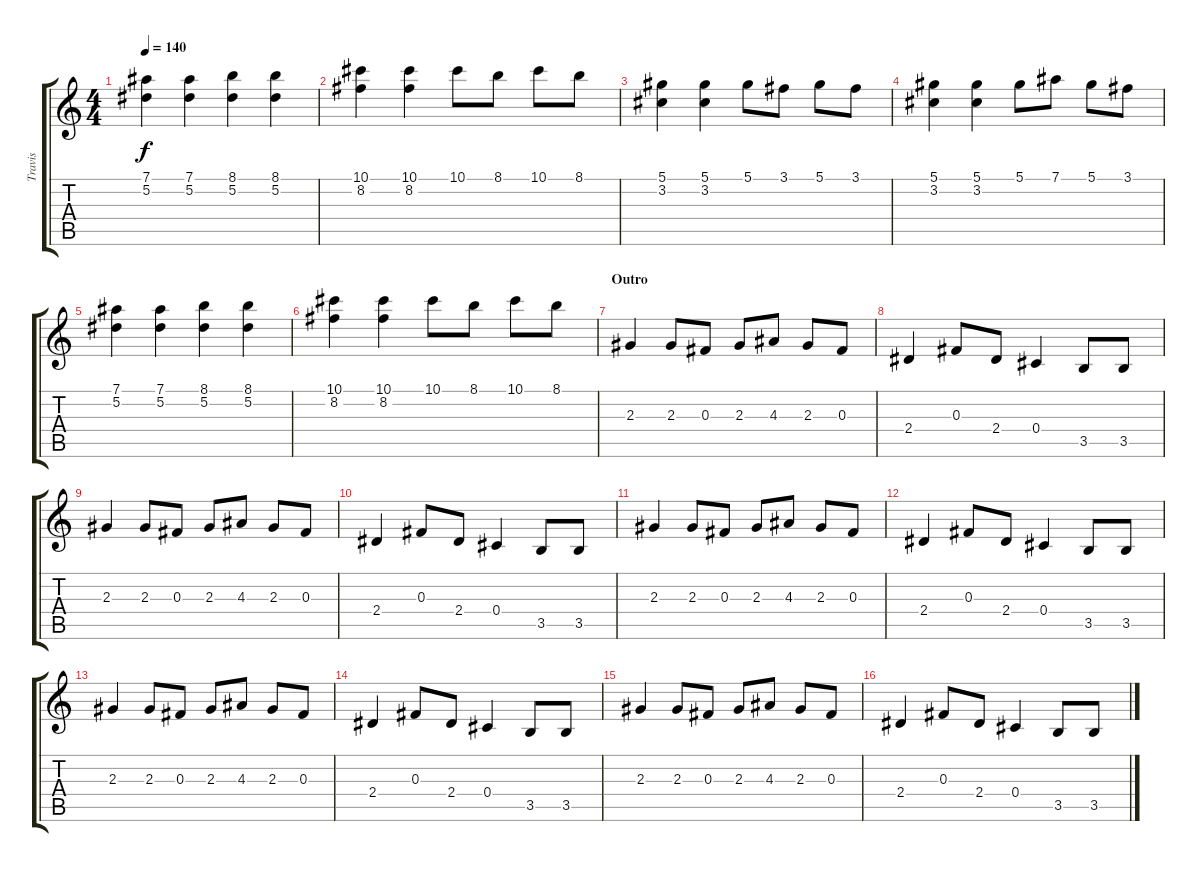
\track ("Travis" "Travis") {instrument overdrivenguitar}
\staff {score tabs}
\tuning (Eb4 Bb3 Gb3 Db3 Ab2 Eb2) {hide}
\ts (4 4)
\tempo 140
\clef g2
\ks c
(7.1 5.2).4{dy f} (7.1 5.2).4 (8.1 5.2).4 (8.1 5.2).4 |
(10.1 8.2).4 (10.1 8.2).4 10.1.8 8.1.8 10.1.8 8.1.8 |
(5.1 3.2).4 (5.1 3.2).4 5.1.8 3.1.8 5.1.8 3.1.8 |
(5.1 3.2).4 (5.1 3.2).4 5.1.8 7.1.8 5.1.8 3.1.8 |
(7.1 5.2).4 (7.1 5.2).4 (8.1 5.2).4 (8.1 5.2).4 |
(10.1 8.2).4 (10.1 8.2).4 10.1.8 8.1.8 10.1.8 8.1.8 |
\section ("" "Outro")
2.3.4 2.3.8 0.3.8 2.3.8 4.3.8 2.3.8 0.3.8 |
2.4.4 0.3.8 2.4.8 0.4.4 3.5.8 3.5.8 |
2.3.4 2.3.8 0.3.8 2.3.8 4.3.8 2.3.8 0.3.8 |
2.4.4 0.3.8 2.4.8 0.4.4 3.5.8 3.5.8 |
2.3.4 2.3.8 0.3.8 2.3.8 4.3.8 2.3.8 0.3.8 |
2.4.4 0.3.8 2.4.8 0.4.4 3.5.8 3.5.8 |
2.3.4 2.3.8 0.3.8 2.3.8 4.3.8 2.3.8 0.3.8 |
2.4.4 0.3.8 2.4.8 0.4.4 3.5.8 3.5.8 |
2.3.4 2.3.8 0.3.8 2.3.8 4.3.8 2.3.8 0.3.8 |
2.4.4 0.3.8 2.4.8 0.4.4 3.5.8 3.5.8
